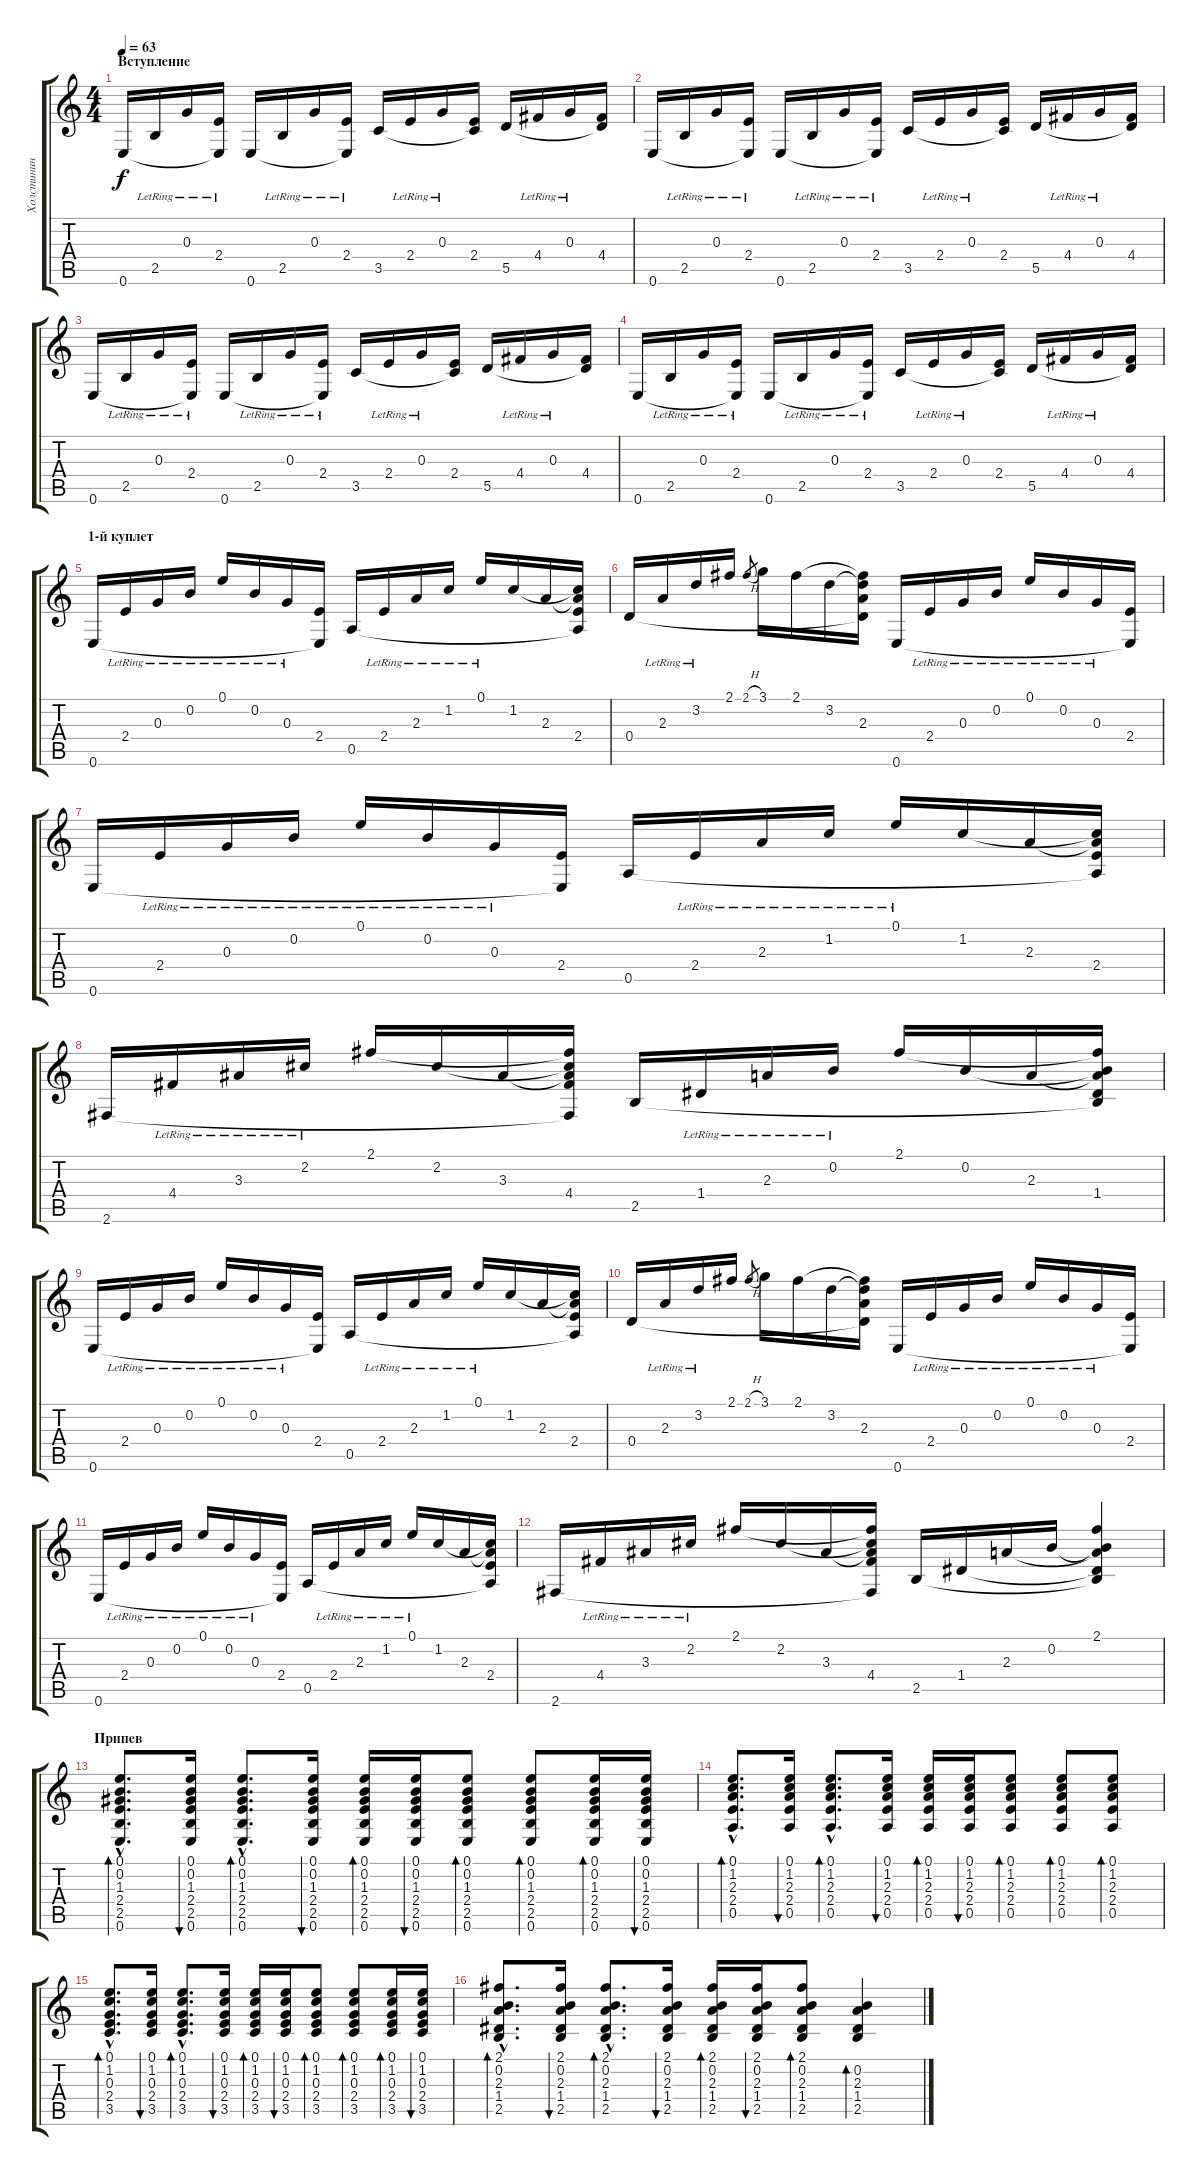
\track ("Холстинин" "Холстинин") {instrument acousticguitarsteel}
\staff {score tabs}
\tuning (E4 B3 G3 D3 A2 E2) {hide}
\ts (4 4)
\section ("" "Вступление")
\tempo 63
\clef g2
\ks c
0.6.16{dy f instrument acousticguitarsteel} 2.5{lr}.16 0.3{lr}.16 (2.4{lr} 0.6{t}).16 0.6.16 2.5{lr}.16 0.3{lr}.16 (2.4{lr} 0.6{t}).16 3.5.16 2.4{lr}.16 0.3{lr}.16 (2.4 3.5{t}).16 5.5.16 4.4{lr}.16 0.3{lr}.16 (4.4 5.5{t}).16 |
0.6.16 2.5{lr}.16 0.3{lr}.16 (2.4{lr} 0.6{t}).16 0.6.16 2.5{lr}.16 0.3{lr}.16 (2.4{lr} 0.6{t}).16 3.5.16 2.4{lr}.16 0.3{lr}.16 (2.4 3.5{t}).16 5.5.16 4.4{lr}.16 0.3{lr}.16 (4.4 5.5{t}).16 |
0.6.16 2.5{lr}.16 0.3{lr}.16 (2.4{lr} 0.6{t}).16 0.6.16 2.5{lr}.16 0.3{lr}.16 (2.4{lr} 0.6{t}).16 3.5.16 2.4{lr}.16 0.3{lr}.16 (2.4 3.5{t}).16 5.5.16 4.4{lr}.16 0.3{lr}.16 (4.4 5.5{t}).16 |
0.6.16 2.5{lr}.16 0.3{lr}.16 (2.4{lr} 0.6{t}).16 0.6.16 2.5{lr}.16 0.3{lr}.16 (2.4{lr} 0.6{t}).16 3.5.16 2.4{lr}.16 0.3{lr}.16 (2.4 3.5{t}).16 5.5.16 4.4{lr}.16 0.3{lr}.16 (4.4 5.5{t}).16 |
\section ("" "1-й куплет")
0.6.16 2.4{lr}.16 0.3{lr}.16 0.2{lr}.16 0.1{lr}.16 0.2{lr}.16 0.3{lr}.16 (2.4 0.6{t}).16 0.5.16 2.4{lr}.16 2.3{lr}.16 1.2{lr}.16 0.1{lr}.16 1.2.16 2.3.16 (1.2{t} 2.3{t} 2.4 0.5{t}).16 |
0.4.16 2.3{lr}.16 3.2{lr}.16 2.1.16 2.1{h}.8{gr} 3.1.16 2.1.16 3.2.16 (2.1{t} 3.2{t} 2.3 0.4{t}).16 0.6.16 2.4{lr}.16 0.3{lr}.16 0.2{lr}.16 0.1{lr}.16 0.2{lr}.16 0.3{lr}.16 (2.4 0.6{t}).16 |
0.6.16 2.4{lr}.16 0.3{lr}.16 0.2{lr}.16 0.1{lr}.16 0.2{lr}.16 0.3{lr}.16 (2.4 0.6{t}).16 0.5.16 2.4{lr}.16 2.3{lr}.16 1.2{lr}.16 0.1{lr}.16 1.2.16 2.3.16 (1.2{t} 2.3{t} 2.4 0.5{t}).16 |
2.6.16 4.4{lr}.16 3.3{lr}.16 2.2{lr}.16 2.1.16 2.2.16 3.3.16 (2.1{t} 2.2{t} 3.3{t} 4.4 2.6{t}).16 2.5.16 1.4{lr}.16 2.3{lr}.16 0.2{lr}.16 2.1.16 0.2.16 2.3.16 (2.1{t} 0.2{t} 2.3{t} 1.4 2.5{t}).16 |
0.6.16 2.4{lr}.16 0.3{lr}.16 0.2{lr}.16 0.1{lr}.16 0.2{lr}.16 0.3{lr}.16 (2.4 0.6{t}).16 0.5.16 2.4{lr}.16 2.3{lr}.16 1.2{lr}.16 0.1{lr}.16 1.2.16 2.3.16 (1.2{t} 2.3{t} 2.4 0.5{t}).16 |
0.4.16 2.3{lr}.16 3.2{lr}.16 2.1.16 2.1{h}.8{gr} 3.1.16 2.1.16 3.2.16 (2.1{t} 3.2{t} 2.3 0.4{t}).16 0.6.16 2.4{lr}.16 0.3{lr}.16 0.2{lr}.16 0.1{lr}.16 0.2{lr}.16 0.3{lr}.16 (2.4 0.6{t}).16 |
0.6.16 2.4{lr}.16 0.3{lr}.16 0.2{lr}.16 0.1{lr}.16 0.2{lr}.16 0.3{lr}.16 (2.4 0.6{t}).16 0.5.16 2.4{lr}.16 2.3{lr}.16 1.2{lr}.16 0.1{lr}.16 1.2.16 2.3.16 (1.2{t} 2.3{t} 2.4 0.5{t}).16 |
2.6.16 4.4{lr}.16 3.3{lr}.16 2.2{lr}.16 2.1.16 2.2.16 3.3.16 (2.1{t} 2.2{t} 3.3{t} 4.4 2.6{t}).16 2.5.16 1.4.16 2.3.16 0.2.16 (2.1 0.2{t} 2.3{t} 1.4{t} 2.5{t}).4 |
\section ("" "Припев")
(0.1{hac} 0.2{hac} 1.3{hac} 2.4{hac} 2.5{hac} 0.6{hac}).8{d bd 60} (0.1 0.2 1.3 2.4 2.5 0.6).16{bu 30} (0.1{hac} 0.2{hac} 1.3{hac} 2.4{hac} 2.5{hac} 0.6{hac}).8{d bd 30} (0.1 0.2 1.3 2.4 2.5 0.6).16{bu 30} (0.1 0.2 1.3 2.4 2.5 0.6).16{bd 30} (0.1 0.2 1.3 2.4 2.5 0.6).16{bu 30} (0.1 0.2 1.3 2.4 2.5 0.6).8{bd 30} (0.1 0.2 1.3 2.4 2.5 0.6).8{bd 30} (0.1 0.2 1.3 2.4 2.5 0.6).16{bd 30} (0.1 0.2 1.3 2.4 2.5 0.6).16{bu 30} |
(0.1{hac} 1.2{hac} 2.3{hac} 2.4{hac} 0.5{hac}).8{d bd 60} (0.1 1.2 2.3 2.4 0.5).16{bu 30} (0.1{hac} 1.2{hac} 2.3{hac} 2.4{hac} 0.5{hac}).8{d bd 30} (0.1 1.2 2.3 2.4 0.5).16{bu 30} (0.1 1.2 2.3 2.4 0.5).16{bd 30} (0.1 1.2 2.3 2.4 0.5).16{bu 30} (0.1 1.2 2.3 2.4 0.5).8{bd 30} (0.1 1.2 2.3 2.4 0.5).8{bd 30} (0.1 1.2 2.3 2.4 0.5).8{bd 30} |
(0.1{hac} 1.2{hac} 0.3{hac} 2.4{hac} 3.5{hac}).8{d bd 60} (0.1 1.2 0.3 2.4 3.5).16{bu 30} (0.1{hac} 1.2{hac} 0.3{hac} 2.4{hac} 3.5{hac}).8{d bd 30} (0.1 1.2 0.3 2.4 3.5).16{bu 30} (0.1 1.2 0.3 2.4 3.5).16{bd 30} (0.1 1.2 0.3 2.4 3.5).16{bu 30} (0.1 1.2 0.3 2.4 3.5).8{bd 30} (0.1 1.2 0.3 2.4 3.5).8{bd 30} (0.1 1.2 0.3 2.4 3.5).16{bd 30} (0.1 1.2 0.3 2.4 3.5).16{bu 30} |
(2.1{hac} 0.2{hac} 2.3{hac} 1.4{hac} 2.5{hac}).8{d bd 30} (2.1 0.2 2.3 1.4 2.5).16{bu 30} (2.1{hac} 0.2{hac} 2.3{hac} 1.4{hac} 2.5{hac}).8{d bd 30} (2.1 0.2 2.3 1.4 2.5).16{bu 30} (2.1 0.2 2.3 1.4 2.5).16{bd 30} (2.1 0.2 2.3 1.4 2.5).16{bu 30} (2.1 0.2 2.3 1.4 2.5).8{bd 30} (0.2 2.3 1.4 2.5).4{bd 30}
